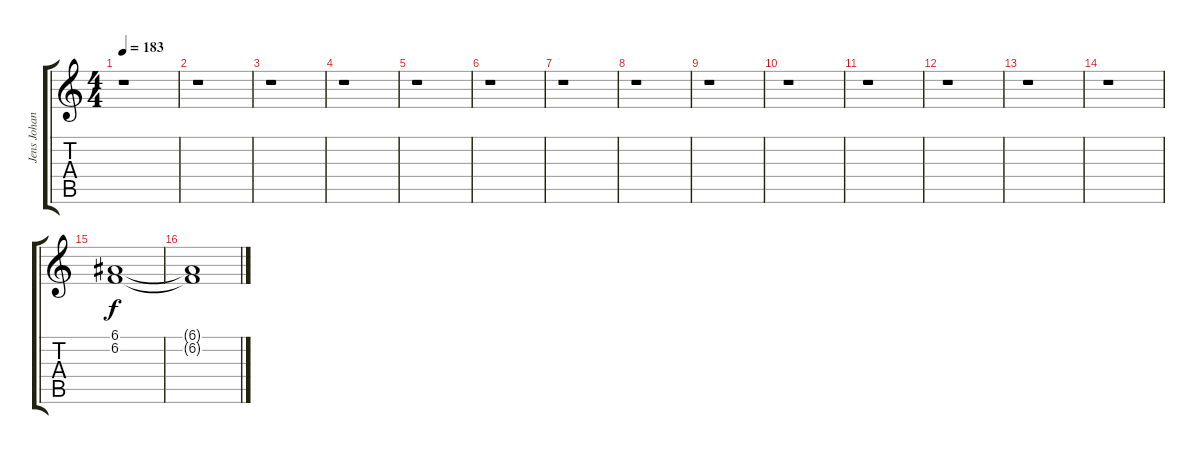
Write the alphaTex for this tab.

\track ("Jens Johanssen" "Jens Johan") {instrument synthstrings1}
\staff {score tabs}
\tuning (E4 B3 G3 D3 A2 E2) {hide}
\ts (4 4)
\tempo 183
\clef g2
\ks c
r.1{dy f} |
r.1 |
r.1 |
r.1 |
r.1 |
r.1 |
r.1 |
r.1 |
r.1 |
r.1 |
r.1 |
r.1 |
r.1 |
r.1 |
(6.1 6.2).1 |
(6.1{t} 6.2{t}).1
